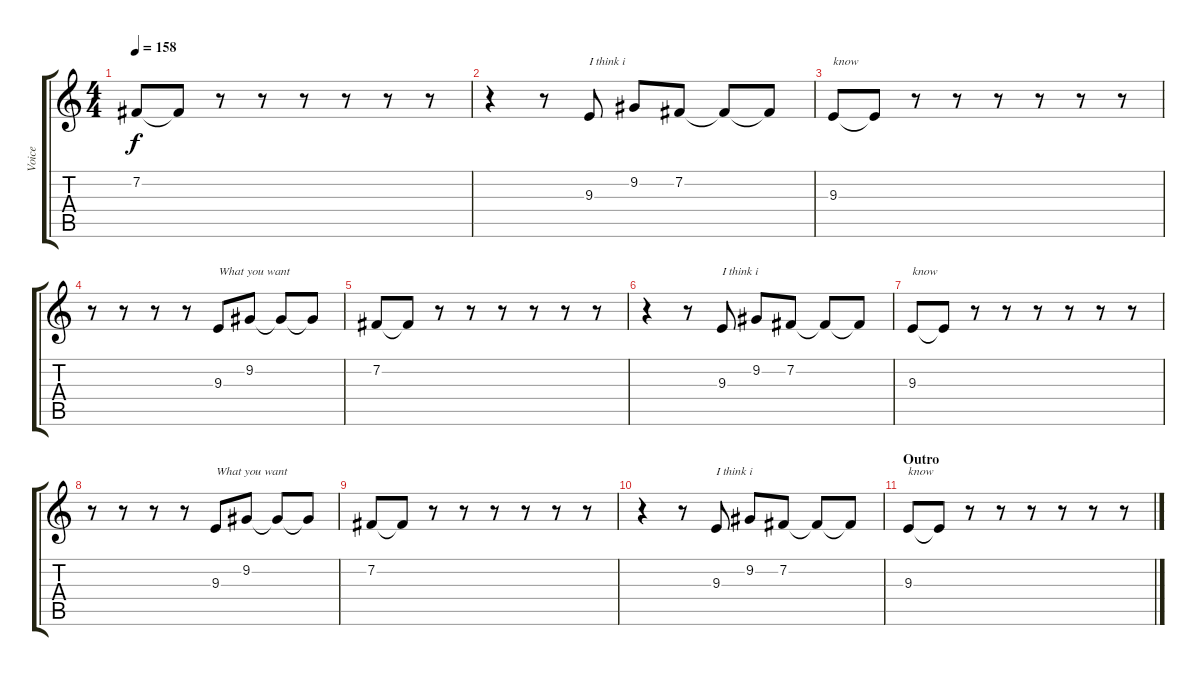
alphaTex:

\track ("Voice" "Voice") {instrument voiceoohs}
\staff {score tabs}
\tuning (E4 B3 G3 D3 A2 E2) {hide}
\ts (4 4)
\tempo 158
\clef g2
\ks c
7.2.8{dy f} 7.2{t}.8 r.8 r.8 r.8 r.8 r.8 r.8 |
r.4 r.8 9.3.8{txt "I think i"} 9.2.8 7.2.8 7.2{t}.8 7.2{t}.8 |
9.3.8{txt "know"} 9.3{t}.8 r.8 r.8 r.8 r.8 r.8 r.8 |
r.8 r.8 r.8 r.8 9.3.8{txt "What you want"} 9.2.8 9.2{t}.8 9.2{t}.8 |
7.2.8 7.2{t}.8 r.8 r.8 r.8 r.8 r.8 r.8 |
r.4 r.8 9.3.8{txt "I think i"} 9.2.8 7.2.8 7.2{t}.8 7.2{t}.8 |
9.3.8{txt "know"} 9.3{t}.8 r.8 r.8 r.8 r.8 r.8 r.8 |
r.8 r.8 r.8 r.8 9.3.8{txt "What you want"} 9.2.8 9.2{t}.8 9.2{t}.8 |
7.2.8 7.2{t}.8 r.8 r.8 r.8 r.8 r.8 r.8 |
r.4 r.8 9.3.8{txt "I think i"} 9.2.8 7.2.8 7.2{t}.8 7.2{t}.8 |
\section ("" "Outro")
9.3.8{txt "know"} 9.3{t}.8 r.8 r.8 r.8 r.8 r.8 r.8
